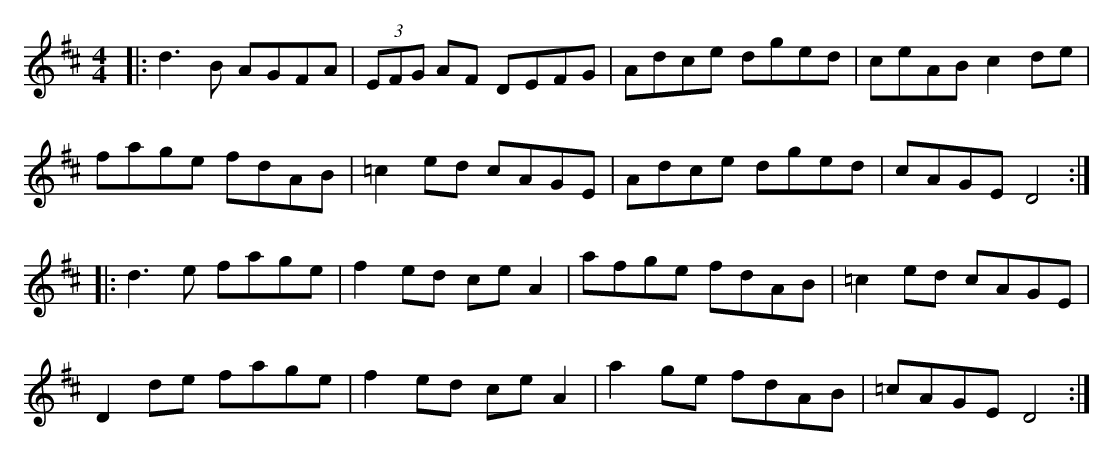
X:1
M:4/4
K:D
|:d3 B AGFA| (3EFG AF DEFG|Adce dged| ceAB c2 de|
fage fdAB| =c2 ed cAGE|Adce dged| cAGE D4:|
|:d3 e fage|f2 ed ce A2|afge fdAB| =c2 ed cAGE|
D2 de fage|f2 ed ce A2|a2ge fdAB| =cAGE D4:|
